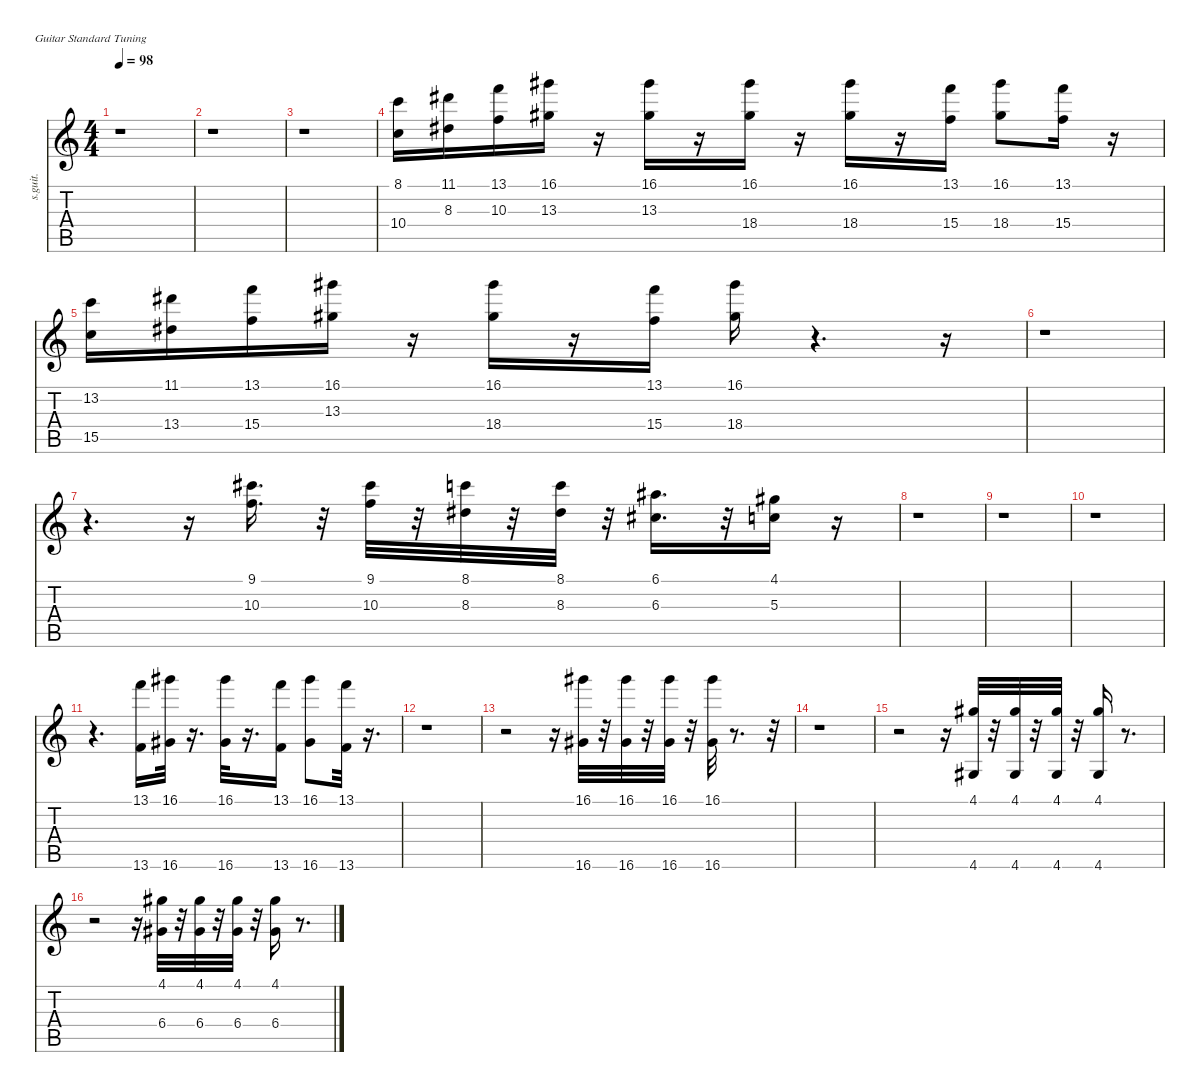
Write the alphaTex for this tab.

\defaultSystemsLayout 4
\hideDynamics
\bracketExtendMode nobrackets
\track ("" "s.guit.") {instrument brasssection}
\staff {score tabs}
\tuning (E4 B3 G3 D3 A2 E2)
\displaytranspose 12
\ts (4 4)
\tempo 98
\clef g2
\ks c
r.1{dy mp} |
r.1 |
r.1 |
(8.1 10.4).16{dy f} (11.1{acc #} 8.3{acc #}).16 (13.1 10.3).16 (16.1{acc #} 13.3{acc #}).16 r.16 (16.1{acc #} 13.3{acc #}).16 r.16 (16.1{acc #} 18.4{acc #}).16 r.16 (16.1{acc #} 18.4{acc #}).16 r.16 (13.1 15.4).16 (16.1{acc #} 18.4{acc #}).8 (13.1 15.4).16 r.16 |
(13.2 15.5).16 (11.1{acc #} 13.4{acc #}).16 (13.1 15.4).16 (16.1{acc #} 13.3{acc #}).16 r.16 (16.1{acc #} 18.4{acc #}).16 r.16 (13.1 15.4).16 (16.1{acc #} 18.4{acc #}).16 r.4{d} r.16 |
r.1 |
r.4{d} r.16 (9.1{acc #} 10.3).16{d dy ff} r.32 (9.1{acc #} 10.3).32{dy f} r.32 (8.1 8.3{acc #}).32{dy ff} r.32 (8.1 8.3{acc #}).32{dy f} r.32 (6.1{acc #} 6.3{acc #}).16{d dy ff} r.32 (4.1{acc #} 5.3).16 r.16 |
r.1 |
r.1 |
r.1 |
r.4{d} (13.1 13.6).16{dy p} (16.1{acc #} 16.6{acc #}).32{dy ff} r.16{d} (16.1{acc #} 16.6{acc #}).32 r.16{d} (13.1 13.6).16{dy mf} (16.1{acc #} 16.6{acc #}).8{dy f} (13.1 13.6).32 r.16{d} |
r.1 |
r.2 r.16 (16.1{acc #} 16.6{acc #}).32 r.32 (16.1{acc #} 16.6{acc #}).32{dy mf} r.32 (16.1{acc #} 16.6{acc #}).32{dy mp} r.32 (16.1{acc #} 16.6{acc #}).32{dy f} r.8{d} r.32 |
r.1 |
r.2 r.16 (4.1{acc #} 4.6{acc #}).32 r.32 (4.1{acc #} 4.6{acc #}).32{dy mf} r.32 (4.1{acc #} 4.6{acc #}).32{dy mp} r.32 (4.1{acc #} 4.6{acc #}).16{dy ff} r.8{d} |
r.2 r.16 (4.1{acc #} 6.4{acc #}).32 r.32 (4.1{acc #} 6.4{acc #}).32{dy mf} r.32 (4.1{acc #} 6.4{acc #}).32 r.32 (4.1{acc #} 6.4{acc #}).16{dy ff} r.8{d}
